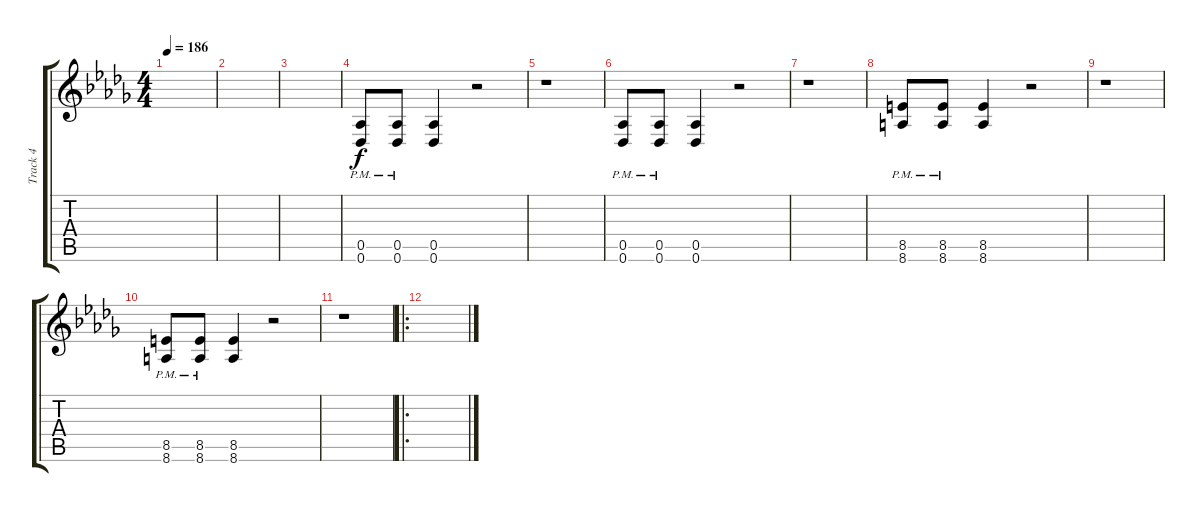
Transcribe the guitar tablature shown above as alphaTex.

\track ("Track 4" "Track 4") {instrument distortionguitar}
\staff {score tabs}
\tuning (Eb4 Bb3 Gb3 Db3 Ab2 Db2) {hide}
\ts (4 4)
\tempo 186
\clef g2
\ks db
|
|
|
(0.5{pm} 0.6{pm}).8 (0.5{pm} 0.6{pm}).8 (0.5 0.6).4 r.2 |
r.1 |
(0.5{pm} 0.6{pm}).8 (0.5{pm} 0.6{pm}).8 (0.5 0.6).4 r.2 |
r.1 |
(8.5{pm} 8.6{pm}).8 (8.5{pm} 8.6{pm}).8 (8.5 8.6).4 r.2 |
r.1 |
(8.5{pm} 8.6{pm}).8 (8.5{pm} 8.6{pm}).8 (8.5 8.6).4 r.2 |
r.1 |
\ro
